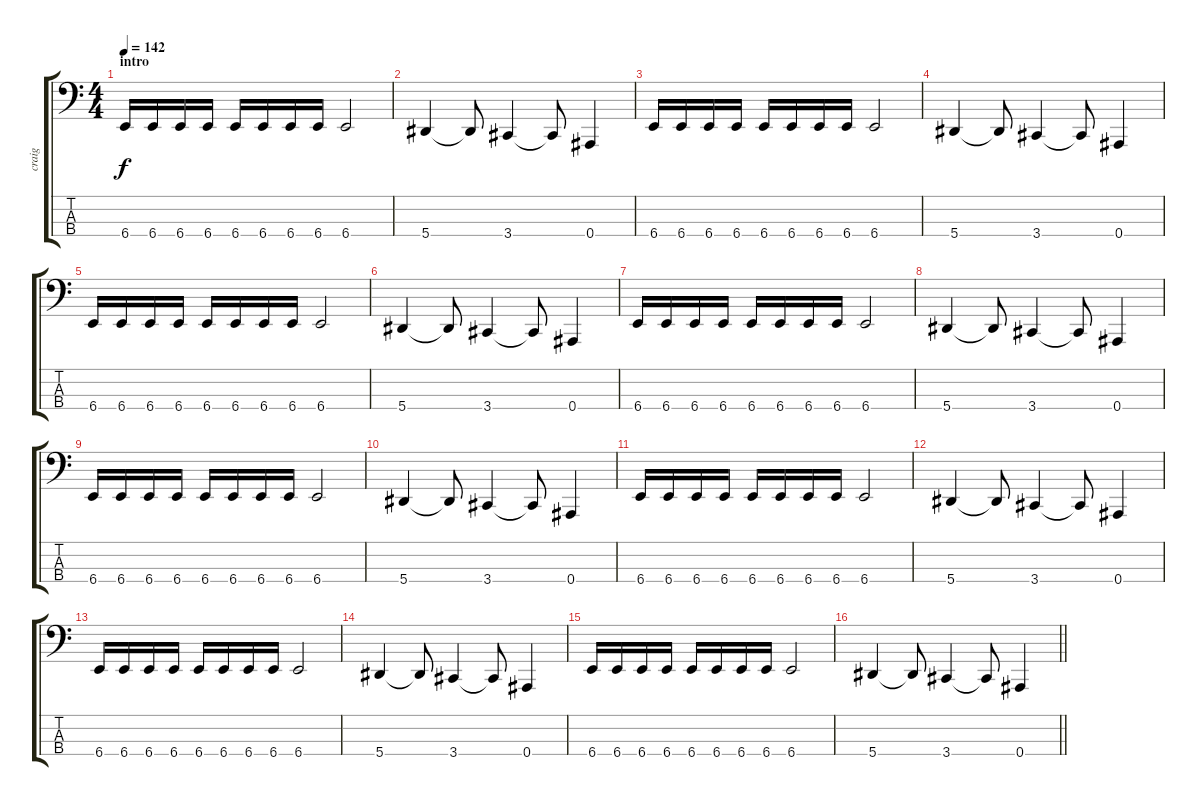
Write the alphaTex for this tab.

\track ("craig" "craig") {instrument slapbass2}
\staff {score tabs}
\tuning (Eb2 Bb1 F1 Bb0) {hide}
\ts (4 4)
\section ("" "intro")
\tempo 142
\clef f4
\ks c
6.4.16{dy f instrument slapbass2} 6.4.16 6.4.16 6.4.16 6.4.16 6.4.16 6.4.16 6.4.16 6.4.2 |
5.4.4 5.4{t}.8 3.4.4 3.4{t}.8 0.4.4 |
6.4.16 6.4.16 6.4.16 6.4.16 6.4.16 6.4.16 6.4.16 6.4.16 6.4.2 |
5.4.4 5.4{t}.8 3.4.4 3.4{t}.8 0.4.4 |
6.4.16 6.4.16 6.4.16 6.4.16 6.4.16 6.4.16 6.4.16 6.4.16 6.4.2 |
5.4.4 5.4{t}.8 3.4.4 3.4{t}.8 0.4.4 |
6.4.16 6.4.16 6.4.16 6.4.16 6.4.16 6.4.16 6.4.16 6.4.16 6.4.2 |
5.4.4 5.4{t}.8 3.4.4 3.4{t}.8 0.4.4 |
6.4.16 6.4.16 6.4.16 6.4.16 6.4.16 6.4.16 6.4.16 6.4.16 6.4.2 |
5.4.4 5.4{t}.8 3.4.4 3.4{t}.8 0.4.4 |
6.4.16 6.4.16 6.4.16 6.4.16 6.4.16 6.4.16 6.4.16 6.4.16 6.4.2 |
5.4.4 5.4{t}.8 3.4.4 3.4{t}.8 0.4.4 |
6.4.16 6.4.16 6.4.16 6.4.16 6.4.16 6.4.16 6.4.16 6.4.16 6.4.2 |
5.4.4 5.4{t}.8 3.4.4 3.4{t}.8 0.4.4 |
6.4.16 6.4.16 6.4.16 6.4.16 6.4.16 6.4.16 6.4.16 6.4.16 6.4.2 |
\barLineRight lightlight
5.4.4 5.4{t}.8 3.4.4 3.4{t}.8 0.4.4
